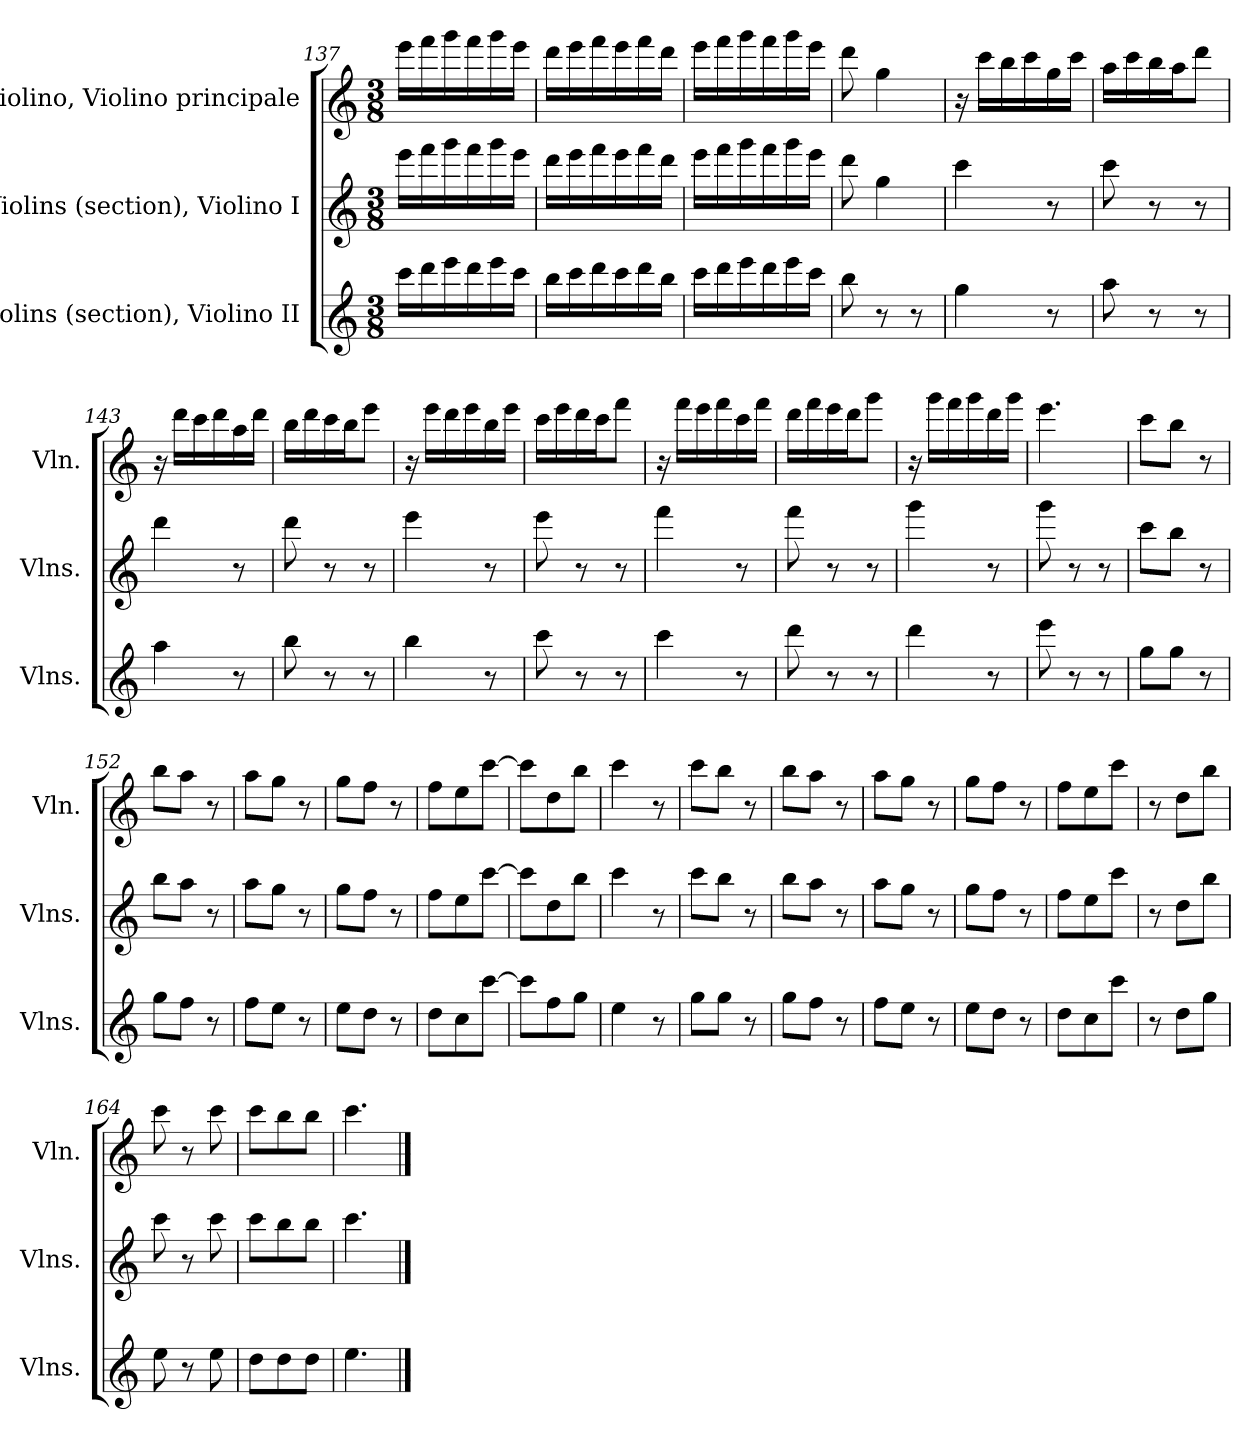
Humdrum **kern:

**kern	**kern	**kern
*part3	*part2	*part1
*staff3	*staff2	*staff1
*I"Violins (section), Violino II	*I"Violins (section), Violino I	*I"Violino, Violino principale
*I'Vlns.	*I'Vlns.	*I'Vln.
*clefG2	*clefG2	*clefG2
*k[]	*k[]	*k[]
*M3/8	*M3/8	*M3/8
=137	=137	=137
16ccc\LL	16eee\LL	16eee\LL
16ddd\	16fff\	16fff\
16eee\	16ggg\	16ggg\
16ddd\	16fff\	16fff\
16eee\	16ggg\	16ggg\
16ccc\JJ	16eee\JJ	16eee\JJ
=138	=138	=138
16bb\LL	16ddd\LL	16ddd\LL
16ccc\	16eee\	16eee\
16ddd\	16fff\	16fff\
16ccc\	16eee\	16eee\
16ddd\	16fff\	16fff\
16bb\JJ	16ddd\JJ	16ddd\JJ
=139	=139	=139
16ccc\LL	16eee\LL	16eee\LL
16ddd\	16fff\	16fff\
16eee\	16ggg\	16ggg\
16ddd\	16fff\	16fff\
16eee\	16ggg\	16ggg\
16ccc\JJ	16eee\JJ	16eee\JJ
!!LO:LB:g=z
=140	=140	=140
8bb\	8ddd\	8ddd\
8r	4gg\	4gg\
8r	.	.
=141	=141	=141
4gg\	4ccc\	16r
.	.	16ccc\LL
.	.	16bb\
.	.	16ccc\
8r	8r	16gg\
.	.	16ccc\JJ
=142	=142	=142
8aa\	8ccc\	16aa\LL
.	.	16ccc\
8r	8r	16bb\
.	.	16aa\J
8r	8r	8ddd\J
=143	=143	=143
4aa\	4ddd\	16r
.	.	16ddd\LL
.	.	16ccc\
.	.	16ddd\
8r	8r	16aa\
.	.	16ddd\JJ
=144	=144	=144
8bb\	8ddd\	16bb\LL
.	.	16ddd\
8r	8r	16ccc\
.	.	16bb\J
8r	8r	8eee\J
=145	=145	=145
4bb\	4eee\	16r
.	.	16eee\LL
.	.	16ddd\
.	.	16eee\
8r	8r	16bb\
.	.	16eee\JJ
!!LO:LB:g=z
=146	=146	=146
8ccc\	8eee\	16ccc\LL
.	.	16eee\
8r	8r	16ddd\
.	.	16ccc\J
8r	8r	8fff\J
=147	=147	=147
4ccc\	4fff\	16r
.	.	16fff\LL
.	.	16eee\
.	.	16fff\
8r	8r	16ccc\
.	.	16fff\JJ
=148	=148	=148
8ddd\	8fff\	16ddd\LL
.	.	16fff\
8r	8r	16eee\
.	.	16ddd\J
8r	8r	8ggg\J
=149	=149	=149
4ddd\	4ggg\	16r
.	.	16ggg\LL
.	.	16fff\
.	.	16ggg\
8r	8r	16ddd\
.	.	16ggg\JJ
=150	=150	=150
8eee\	8ggg\	4.eee\
8r	8r	.
8r	8r	.
=151	=151	=151
8gg\L	8ccc\L	8ccc\L
8gg\J	8bb\J	8bb\J
8r	8r	8r
=152	=152	=152
8gg\L	8bb\L	8bb\L
8ff\J	8aa\J	8aa\J
8r	8r	8r
!!LO:LB:g=z
=153	=153	=153
8ff\L	8aa\L	8aa\L
8ee\J	8gg\J	8gg\J
8r	8r	8r
=154	=154	=154
8ee\L	8gg\L	8gg\L
8dd\J	8ff\J	8ff\J
8r	8r	8r
=155	=155	=155
8dd\L	8ff\L	8ff\L
8cc\	8ee\	8ee\
[8ccc\J	[8ccc\J	[8ccc\J
=156	=156	=156
8ccc\L]	8ccc\L]	8ccc\L]
8ff\	8dd\	8dd\
8gg\J	8bb\J	8bb\J
=157	=157	=157
4ee\	4ccc\	4ccc\
8r	8r	8r
=158	=158	=158
8gg\L	8ccc\L	8ccc\L
8gg\J	8bb\J	8bb\J
8r	8r	8r
=159	=159	=159
8gg\L	8bb\L	8bb\L
8ff\J	8aa\J	8aa\J
8r	8r	8r
=160	=160	=160
8ff\L	8aa\L	8aa\L
8ee\J	8gg\J	8gg\J
8r	8r	8r
=161	=161	=161
8ee\L	8gg\L	8gg\L
8dd\J	8ff\J	8ff\J
8r	8r	8r
=162	=162	=162
8dd\L	8ff\L	8ff\L
8cc\	8ee\	8ee\
8ccc\J	8ccc\J	8ccc\J
!!LO:LB:g=z
=163	=163	=163
8r	8r	8r
8dd\L	8dd\L	8dd\L
8gg\J	8bb\J	8bb\J
=164	=164	=164
8ee\	8ccc\	8ccc\
8r	8r	8r
8ee\	8ccc\	8ccc\
=165	=165	=165
8dd\L	8ccc\L	8ccc\L
8dd\	8bb\	8bb\
*	*	*MM100
8dd\J	8bb\J	8bb\J
=166	=166	=166
*	*	*MM80
4.ee\	4.ccc\	4.ccc\
==	==	==
*-	*-	*-
